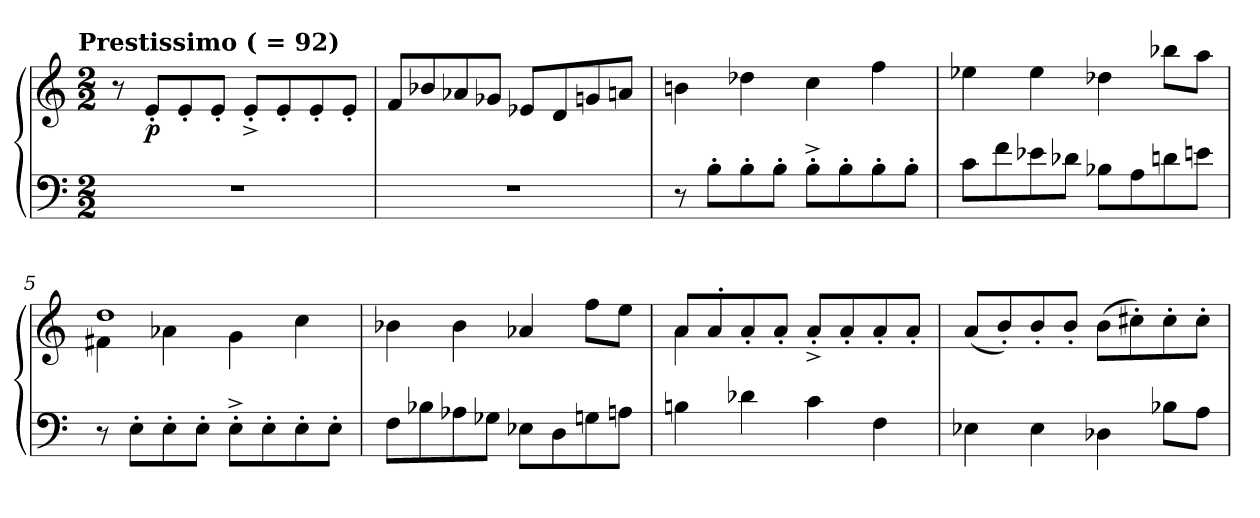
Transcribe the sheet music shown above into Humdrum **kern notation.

**kern	**kern	**dynam
*part1	*part1	*part1
*staff2	*staff1	*staff1/2
*clefF4	*clefG2	*
*k[]	*k[]	*
!!LO:TX:omd:t=Prestissimo ( = 92)
*M2/2	*M2/2	*
*MM184	*MM184	*
=1	=1	=1
1r	8r	.
!	!	!LO:DY:b
.	8e'/L	p
.	8e'/	.
.	8e'/J	.
.	8e'^/L	.
.	8e'/	.
.	8e'/	.
.	8e'/J	.
=2	=2	=2
1r	8f/L	.
.	8b-X/	.
.	8a-X/	.
.	8g-X/J	.
.	8e-X/L	.
.	8d/	.
.	8gn/	.
.	8an/J	.
=3	=3	=3
8r	4bn\	.
8B'\L	.	.
8B'\	4dd-X\	.
8B'\J	.	.
8B'^\L	4cc\	.
8B'\	.	.
8B'\	4ff\	.
8B'\J	.	.
!!LO:LB:g=z
=4	=4	=4
8c\L	4ee-X\	.
8f\	.	.
8e-X\	4ee-\	.
8d-X\J	.	.
8B-X\L	4dd-X\	.
8A\	.	.
8dn\	8bb-X\L	.
8en\J	8aa\J	.
=5	=5	=5
*	*^	*
8r	1dd	4f#X\	.
8E'\L	.	.	.
8E'\	.	4a-X\	.
8E'\J	.	.	.
8E'^\L	.	4g\	.
8E'\	.	.	.
8E'\	.	4cc\	.
8E'\J	.	.	.
*	*v	*v	*
=6	=6	=6
8F\L	4b-X\	.
8B-X\	.	.
8A-X\	4b-\	.
8G-X\J	.	.
8E-X\L	4a-X/	.
8D\	.	.
8Gn\	8ff\L	.
8An\J	8ee\J	.
=7	=7	=7
*	*^	*
!	!	!	!LO:DY:b
4Bn\	8a/L	4a\	cresc.
.	8a'</	.	.
4d-X\	8a'/	2.ryy	.
.	8a'/J	.	.
4c\	8a'^/L	.	.
.	8a'/	.	.
4F\	8a'/	.	.
.	8a'/J	.	.
*	*v	*v	*
!!LO:LB:g=z
=8	=8	=8
4E-X\	(<8a/L	.
.	8b'/)	.
4E-\	8b'/	.
.	8b'/J	.
4D-X\	(>8b\L	.
.	8cc#X'\)	.
8B-X\L	8cc#'\	.
8A\J	8cc#'\J	.
=	=	=
*-	*-	*-
